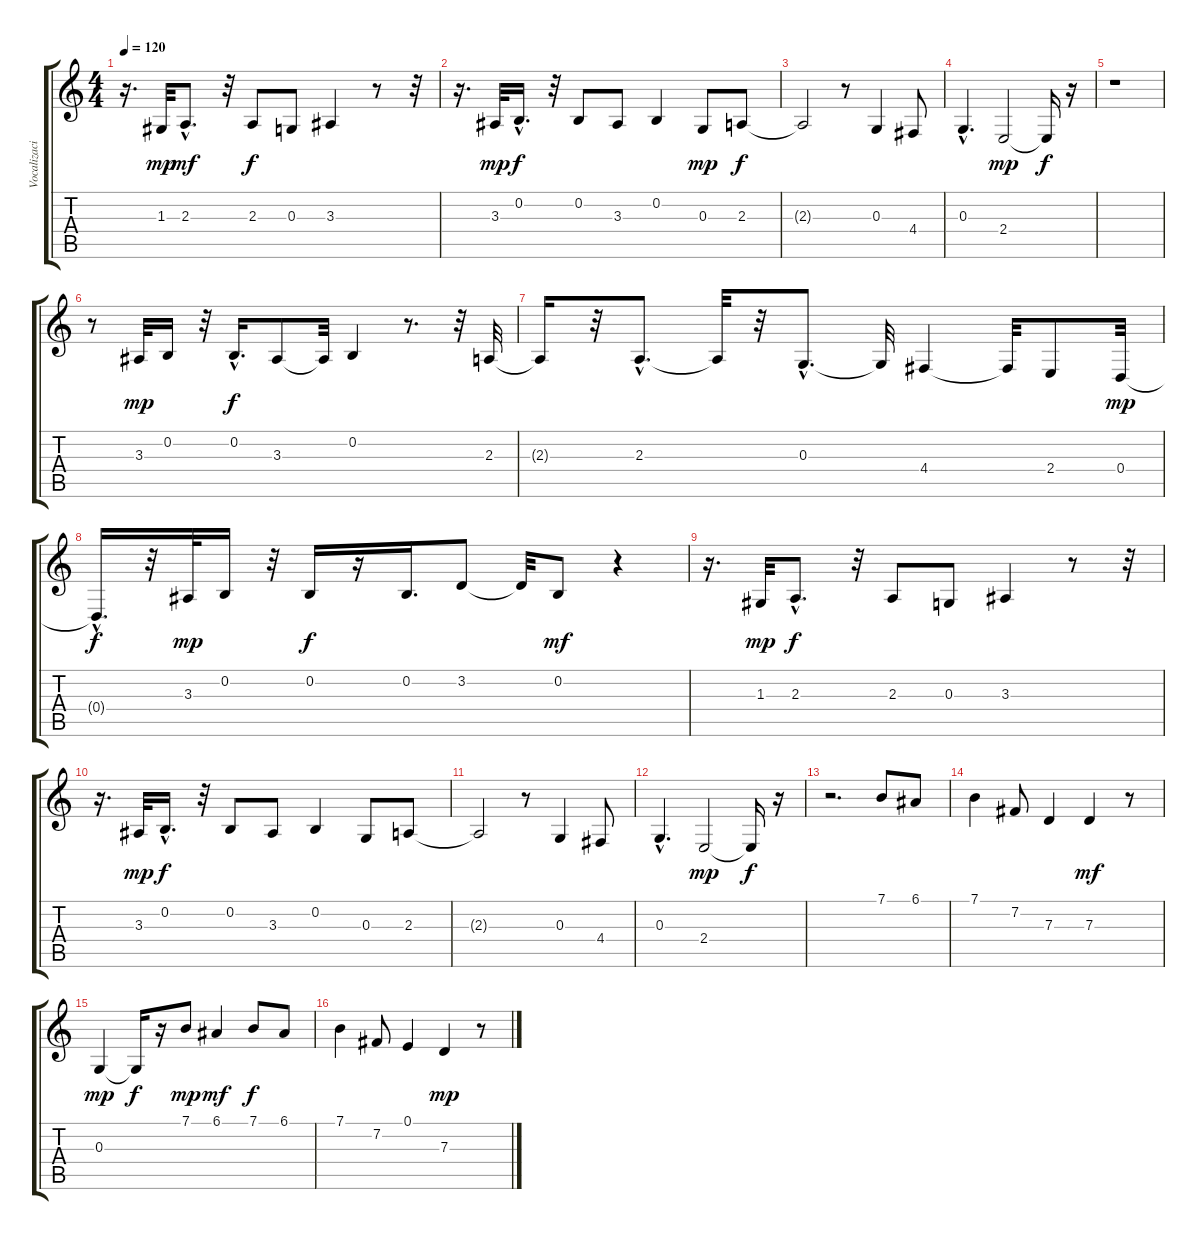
\track ("Vocalizacion" "Vocalizaci") {instrument tenorsax}
\staff {score tabs}
\tuning (E4 B3 G3 D3 A2 E2) {hide}
\ts (4 4)
\tempo 120
\clef g2
\ks c
r.16{d dy mf} 1.3.32{dy mp} 2.3{hac}.8{d dy mf} r.32 2.3.8{dy f} 0.3.8 3.3.4 r.8 r.32 |
r.16{d} 3.3.32{dy mp} 0.2{hac}.16{d dy f} r.32 0.2.8 3.3.8 0.2.4 0.3.8{dy mp} 2.3.8{dy f} |
2.3{t}.2 r.8 0.3.4 4.4.8 |
0.3{hac}.4{d} 2.4.2{dy mp} 2.4{t}.16{dy f} r.16 |
r.1 |
r.8 3.3.32{dy mp} 0.2.16 r.32 0.2{hac}.16{d dy f} 3.3.8 3.3{t}.32 0.2.4 r.8{d} r.32 2.3.32 |
2.3{t}.16 r.32 2.3{hac}.8{d} 2.3{t}.32 r.32 0.3{hac}.8{d} 0.3{t}.32 4.4.4 4.4{t}.32 2.4.8 0.4.32{dy mp} |
0.4{hac t}.16{d dy f} r.32 3.3.32{dy mp} 0.2.16 r.32 0.2.16{dy f} r.16 0.2.16{d} 3.2.8 3.2{t}.32 0.2.8{dy mf} r.4 |
r.16{d} 1.3.32{dy mp} 2.3{hac}.8{d dy f} r.32 2.3.8 0.3.8 3.3.4 r.8 r.32 |
r.16{d} 3.3.32{dy mp} 0.2{hac}.16{d dy f} r.32 0.2.8 3.3.8 0.2.4 0.3.8 2.3.8 |
2.3{t}.2 r.8 0.3.4 4.4.8 |
0.3{hac}.4{d} 2.4.2{dy mp} 2.4{t}.16{dy f} r.16 |
r.2{d} 7.1.8 6.1.8 |
7.1.4 7.2.8 7.3.4 7.3.4{dy mf} r.8 |
0.3.4{dy mp} 0.3{t}.16{dy f} r.16 7.1.8{dy mp} 6.1.4{dy mf} 7.1.8{dy f} 6.1.8 |
7.1.4 7.2.8 0.1.4 7.3.4{dy mp} r.8
